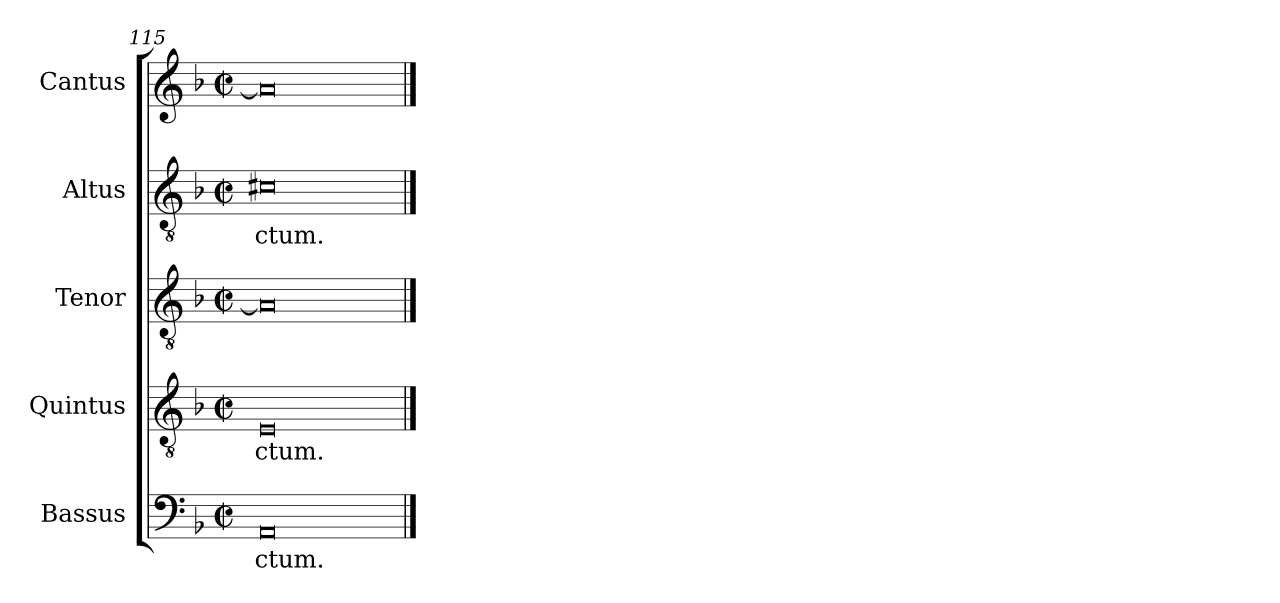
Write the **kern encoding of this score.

**kern	**text	**kern	**text	**kern	**text	**kern	**text	**kern	**text
*part5	*part5	*part4	*part4	*part3	*part3	*part2	*part2	*part1	*part1
*staff5	*staff5	*staff4	*staff4	*staff3	*staff3	*staff2	*staff2	*staff1	*staff1
*I"Bassus	*	*I"Quintus	*	*I"Tenor	*	*I"Altus	*	*I"Cantus	*
*clefF4	*	*clefGv2	*	*clefGv2	*	*clefGv2	*	*clefG2	*
*k[b-]	*	*k[b-]	*	*k[b-]	*	*k[b-]	*	*k[b-]	*
*F:	*	*F:	*	*F:	*	*F:	*	*F:	*
*M2/2	*	*M2/2	*	*M2/2	*	*M2/2	*	*M2/2	*
*met(c|)	*	*met(c|)	*	*met(c|)	*	*met(c|)	*	*met(c|)	*
=115	=115	=115	=115	=115	=115	=115	=115	=115	=115
!	!LO:LY:b:cj	!	!LO:LY:b:cj	!	!LO:LY:b:cj	!	!LO:LY:b:cj	!	!LO:LY:b:cj
0AA	ctum.	0E	ctum.	0A]	.	0c#X	ctum.	0a]	.
==	==	==	==	==	==	==	==	==	==
*-	*-	*-	*-	*-	*-	*-	*-	*-	*-
